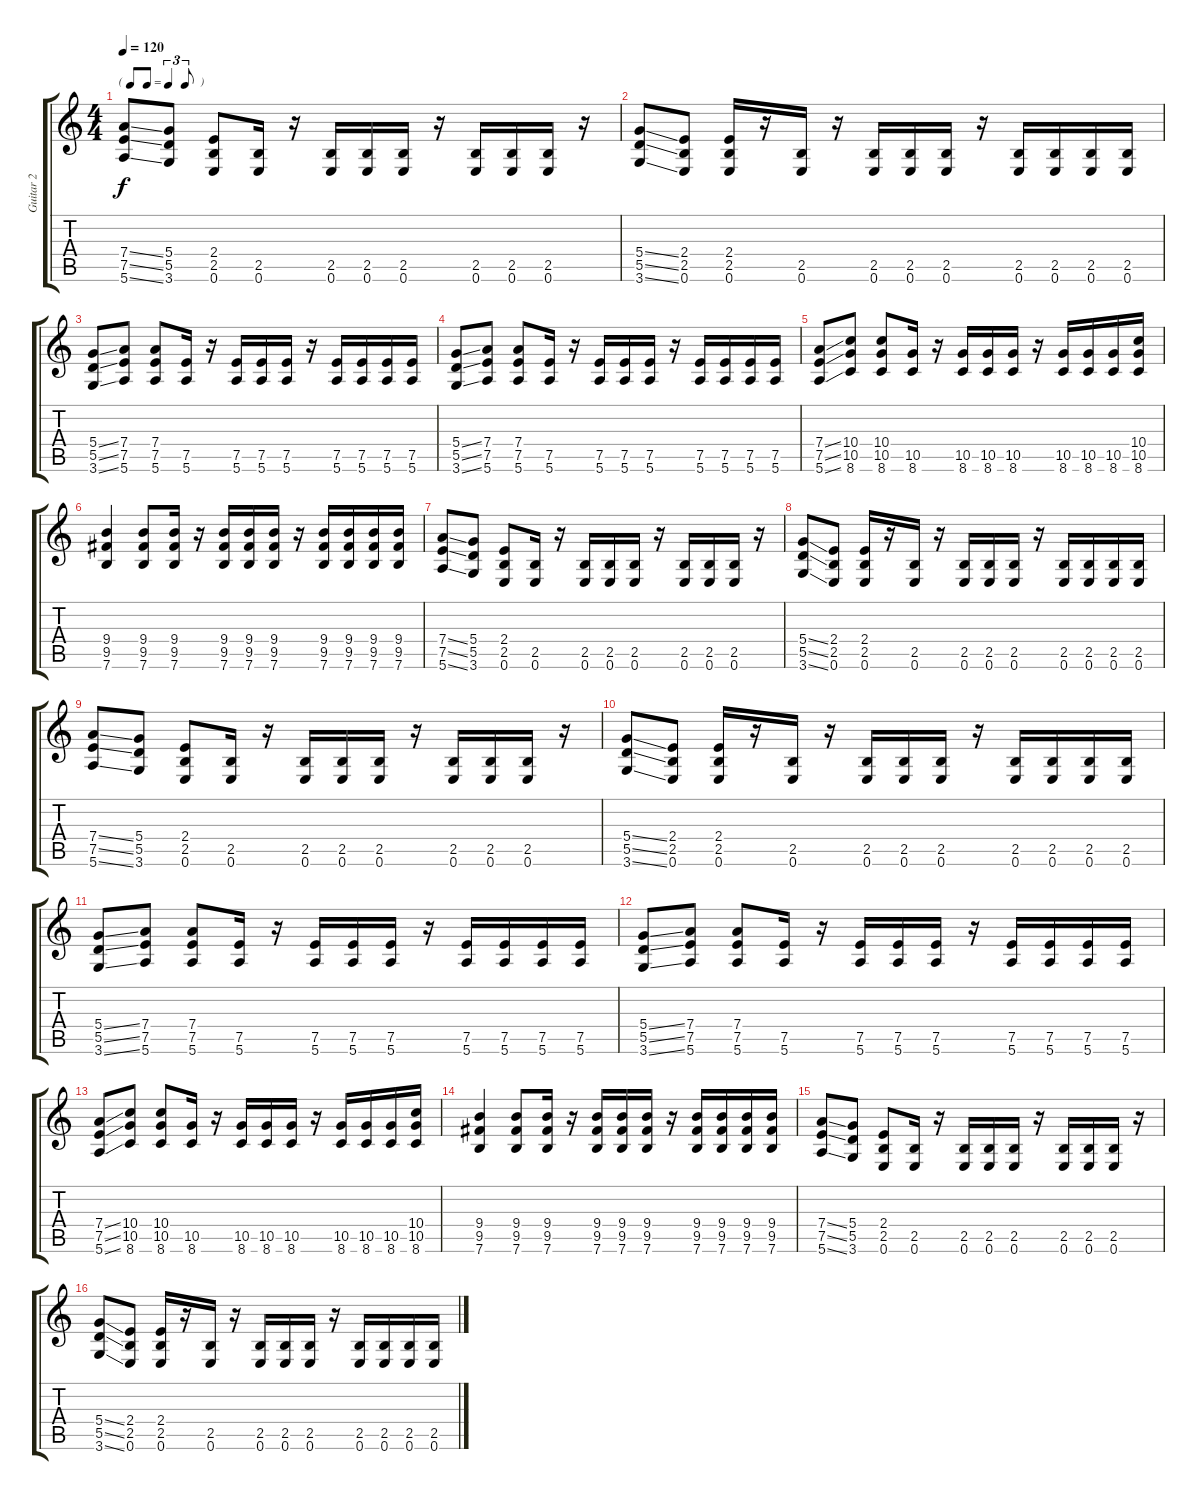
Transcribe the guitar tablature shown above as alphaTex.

\track ("Guitar 2" "Guitar 2") {instrument distortionguitar}
\staff {score tabs}
\tuning (E4 B3 G3 D3 A2 E2) {hide}
\ts (4 4)
\tf triplet8th
\tempo 120
\clef g2
\ks c
(7.4{ss} 7.5{ss} 5.6{ss}).8{dy f} (5.4 5.5 3.6).8 (2.4 2.5 0.6).8 (2.5 0.6).16 r.16 (2.5 0.6).16 (2.5 0.6).16 (2.5 0.6).16 r.16 (2.5 0.6).16 (2.5 0.6).16 (2.5 0.6).16 r.16 |
(5.4{ss} 5.5{ss} 3.6{ss}).8 (2.4 2.5 0.6).8 (2.4 2.5 0.6).16 r.16 (2.5 0.6).16 r.16 (2.5 0.6).16 (2.5 0.6).16 (2.5 0.6).16 r.16 (2.5 0.6).16 (2.5 0.6).16 (2.5 0.6).16 (2.5 0.6).16 |
(5.4{ss} 5.5{ss} 3.6{ss}).8 (7.4 7.5 5.6).8 (7.4 7.5 5.6).8 (7.5 5.6).16 r.16 (7.5 5.6).16 (7.5 5.6).16 (7.5 5.6).16 r.16 (7.5 5.6).16 (7.5 5.6).16 (7.5 5.6).16 (7.5 5.6).16 |
(5.4{ss} 5.5{ss} 3.6{ss}).8 (7.4 7.5 5.6).8 (7.4 7.5 5.6).8 (7.5 5.6).16 r.16 (7.5 5.6).16 (7.5 5.6).16 (7.5 5.6).16 r.16 (7.5 5.6).16 (7.5 5.6).16 (7.5 5.6).16 (7.5 5.6).16 |
(7.4{ss} 7.5{ss} 5.6{ss}).8 (10.4 10.5 8.6).8 (10.4 10.5 8.6).8 (10.5 8.6).16 r.16 (10.5 8.6).16 (10.5 8.6).16 (10.5 8.6).16 r.16 (10.5 8.6).16 (10.5 8.6).16 (10.5 8.6).16 (10.4 10.5 8.6).16 |
(9.4 9.5 7.6).4 (9.4 9.5 7.6).8 (9.4 9.5 7.6).16 r.16 (9.4 9.5 7.6).16 (9.4 9.5 7.6).16 (9.4 9.5 7.6).16 r.16 (9.4 9.5 7.6).16 (9.4 9.5 7.6).16 (9.4 9.5 7.6).16 (9.4 9.5 7.6).16 |
(7.4{ss} 7.5{ss} 5.6{ss}).8 (5.4 5.5 3.6).8 (2.4 2.5 0.6).8 (2.5 0.6).16 r.16 (2.5 0.6).16 (2.5 0.6).16 (2.5 0.6).16 r.16 (2.5 0.6).16 (2.5 0.6).16 (2.5 0.6).16 r.16 |
(5.4{ss} 5.5{ss} 3.6{ss}).8 (2.4 2.5 0.6).8 (2.4 2.5 0.6).16 r.16 (2.5 0.6).16 r.16 (2.5 0.6).16 (2.5 0.6).16 (2.5 0.6).16 r.16 (2.5 0.6).16 (2.5 0.6).16 (2.5 0.6).16 (2.5 0.6).16 |
(7.4{ss} 7.5{ss} 5.6{ss}).8 (5.4 5.5 3.6).8 (2.4 2.5 0.6).8 (2.5 0.6).16 r.16 (2.5 0.6).16 (2.5 0.6).16 (2.5 0.6).16 r.16 (2.5 0.6).16 (2.5 0.6).16 (2.5 0.6).16 r.16 |
(5.4{ss} 5.5{ss} 3.6{ss}).8 (2.4 2.5 0.6).8 (2.4 2.5 0.6).16 r.16 (2.5 0.6).16 r.16 (2.5 0.6).16 (2.5 0.6).16 (2.5 0.6).16 r.16 (2.5 0.6).16 (2.5 0.6).16 (2.5 0.6).16 (2.5 0.6).16 |
(5.4{ss} 5.5{ss} 3.6{ss}).8 (7.4 7.5 5.6).8 (7.4 7.5 5.6).8 (7.5 5.6).16 r.16 (7.5 5.6).16 (7.5 5.6).16 (7.5 5.6).16 r.16 (7.5 5.6).16 (7.5 5.6).16 (7.5 5.6).16 (7.5 5.6).16 |
(5.4{ss} 5.5{ss} 3.6{ss}).8 (7.4 7.5 5.6).8 (7.4 7.5 5.6).8 (7.5 5.6).16 r.16 (7.5 5.6).16 (7.5 5.6).16 (7.5 5.6).16 r.16 (7.5 5.6).16 (7.5 5.6).16 (7.5 5.6).16 (7.5 5.6).16 |
(7.4{ss} 7.5{ss} 5.6{ss}).8 (10.4 10.5 8.6).8 (10.4 10.5 8.6).8 (10.5 8.6).16 r.16 (10.5 8.6).16 (10.5 8.6).16 (10.5 8.6).16 r.16 (10.5 8.6).16 (10.5 8.6).16 (10.5 8.6).16 (10.4 10.5 8.6).16 |
(9.4 9.5 7.6).4 (9.4 9.5 7.6).8 (9.4 9.5 7.6).16 r.16 (9.4 9.5 7.6).16 (9.4 9.5 7.6).16 (9.4 9.5 7.6).16 r.16 (9.4 9.5 7.6).16 (9.4 9.5 7.6).16 (9.4 9.5 7.6).16 (9.4 9.5 7.6).16 |
(7.4{ss} 7.5{ss} 5.6{ss}).8 (5.4 5.5 3.6).8 (2.4 2.5 0.6).8 (2.5 0.6).16 r.16 (2.5 0.6).16 (2.5 0.6).16 (2.5 0.6).16 r.16 (2.5 0.6).16 (2.5 0.6).16 (2.5 0.6).16 r.16 |
(5.4{ss} 5.5{ss} 3.6{ss}).8 (2.4 2.5 0.6).8 (2.4 2.5 0.6).16 r.16 (2.5 0.6).16 r.16 (2.5 0.6).16 (2.5 0.6).16 (2.5 0.6).16 r.16 (2.5 0.6).16 (2.5 0.6).16 (2.5 0.6).16 (2.5 0.6).16
